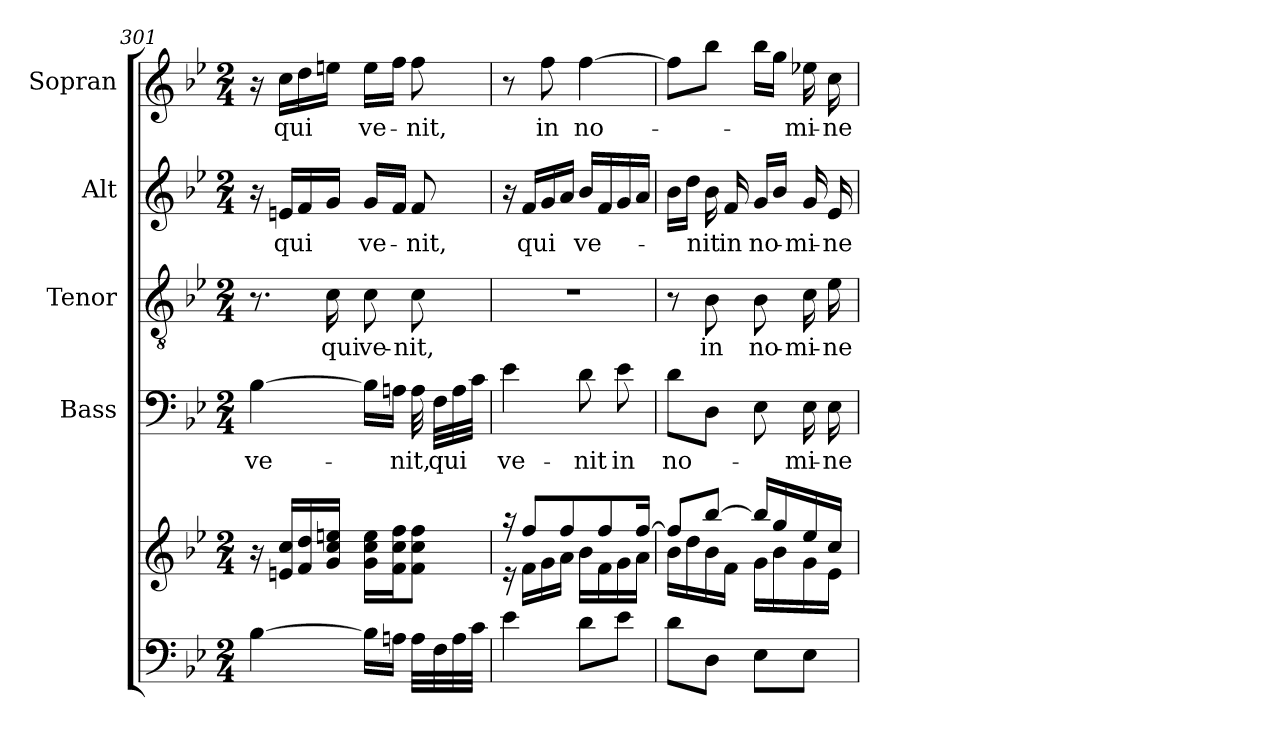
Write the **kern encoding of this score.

**kern	**kern	**kern	**text	**kern	**text	**kern	**text	**kern	**text
*part5	*part5	*part4	*part4	*part3	*part3	*part2	*part2	*part1	*part1
*staff6	*staff5	*staff4	*staff4	*staff3	*staff3	*staff2	*staff2	*staff1	*staff1
*	*	*I"Bass	*	*I"Tenor	*	*I"Alt	*	*I"Sopran	*
*	*	*I'B.	*	*I'T.	*	*I'A.	*	*I'S.	*
*clefF4	*clefG2	*clefF4	*	*clefGv2	*	*clefG2	*	*clefG2	*
*k[b-e-]	*k[b-e-]	*k[b-e-]	*	*k[b-e-]	*	*k[b-e-]	*	*k[b-e-]	*
*B-:	*B-:	*B-:	*	*B-:	*	*B-:	*	*B-:	*
*M2/4	*M2/4	*M2/4	*	*M2/4	*	*M2/4	*	*M2/4	*
=301	=301	=301	=301	=301	=301	=301	=301	=301	=301
!	!	!	!LO:LY:b	!	!	!	!	!	!
[4B-\	16r	[4B-\	ve-	8.r	.	16r	.	16r	.
!	!	!	!	!	!	!	!LO:LY:b	!	!LO:LY:b
.	16en/ 16cc/LL	.	.	.	.	16en/LL	qui	16cc\LL	qui
.	16f/ 16dd/	.	.	.	.	16f/	.	16dd\	.
!	!	!	!	!	!LO:LY:b	!	!	!	!
.	16g/ 16cc/ 16een/JJ	.	.	16c\	qui	16g/JJ	.	16een\JJ	.
!	!	!	!	!	!LO:LY:b	!	!LO:LY:b	!	!LO:LY:b
16B-\LL]	16g\ 16cc\ 16ee\LL	16B-\LL]	.	8c\	ve-	16g/LL	ve-	16ee\LL	ve-
16An\JJ	16f\ 16cc\ 16ff\J	16An\JJ	.	.	.	16f/JJ	.	16ff\JJ	.
!	!	!	!LO:LY:b	!	!LO:LY:b	!	!LO:LY:b	!	!LO:LY:b
32A\LLL	8f\ 8cc\ 8ff\J	32A\	-nit,	8c\	-nit,	8f/	-nit,	8ff\	-nit,
!	!	!	!LO:LY:b	!	!	!	!	!	!
32F\	.	32F\LLL	qui	.	.	.	.	.	.
32A\	.	32A\	.	.	.	.	.	.	.
32c\JJJ	.	32c\JJJ	.	.	.	.	.	.	.
!!LO:LB:g=z
=302	=302	=302	=302	=302	=302	=302	=302	=302	=302
*	*^	*	*	*	*	*	*	*	*
!	!	!	!	!LO:LY:b	!	!	!	!	!	!
4e-\	16r	16r	4e-\	ve-	2r	.	16r	.	8r	.
!	!	!	!	!	!	!	!	!LO:LY:b	!	!
.	8ff/L	16f\LL	.	.	.	.	16f/LL	qui	.	.
!	!	!	!	!	!	!	!	!	!	!LO:LY:b
.	.	16g\	.	.	.	.	16g/	.	8ff\	in
.	8ff/	16a\JJ	.	.	.	.	16a/JJ	.	.	.
!	!	!	!	!LO:LY:b	!	!	!	!LO:LY:b	!	!LO:LY:b
8d\L	.	16b-\LL	8d\	-nit	.	.	16b-/LL	ve-	[4ff\	no-
.	8ff/	16f\	.	.	.	.	16f/	.	.	.
!	!	!	!	!LO:LY:b	!	!	!	!	!	!
8e-\J	.	16g\	8e-\	in	.	.	16g/	.	.	.
.	[>16ff/Jk	16a\JJ	.	.	.	.	16a/JJ	.	.	.
=303	=303	=303	=303	=303	=303	=303	=303	=303	=303	=303
!	!	!	!	!LO:LY:b	!	!	!	!	!	!
8d\L	8ff/L]	16b-\LL	8d\L	no-	8r	.	16b-\LL	.	8ff\L]	.
.	.	16dd\	.	.	.	.	16dd\JJ	.	.	.
!	!	!	!	!	!	!LO:LY:b	!	!LO:LY:b	!	!
8D\J	[>8bb-/J	16b-\	8D\J	.	8B-\	in	16b-\	-nit	8bb-\J	.
!	!	!	!	!	!	!	!	!LO:LY:b	!	!
.	.	16f\JJ	.	.	.	.	16f/	in	.	.
!	!	!	!	!	!	!LO:LY:b	!	!LO:LY:b	!	!
8E-\L	16bb-/LL]	16g\LL	8E-\	.	8B-\	no-	16g/LL	no-	16bb-\LL	.
.	16gg/	16b-\	.	.	.	.	16b-/JJ	.	16gg\JJ	.
!	!	!	!	!LO:LY:b	!	!LO:LY:b	!	!LO:LY:b	!	!LO:LY:b
8E-\J	16ee-/	16g\	16E-\	-mi-	16c\	-mi-	16g/	-mi-	16ee-X\	-mi-
!	!	!	!	!LO:LY:b	!	!LO:LY:b	!	!LO:LY:b	!	!LO:LY:b
.	16cc/JJ	16e-\JJ	16E-\	-ne	16e-\	-ne	16e-/	-ne	16cc\	-ne
*	*v	*v	*	*	*	*	*	*	*	*
=	=	=	=	=	=	=	=	=	=
*-	*-	*-	*-	*-	*-	*-	*-	*-	*-
